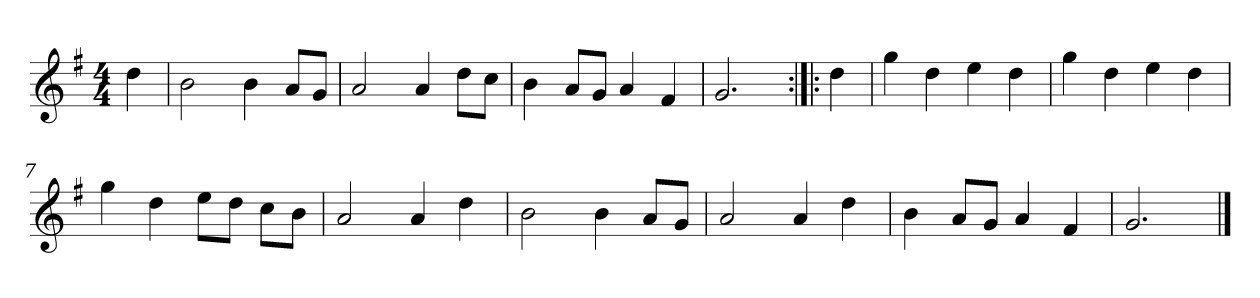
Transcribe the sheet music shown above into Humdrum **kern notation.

**kern
*part1
*staff1
*clefG2
*k[f#]
*G:
*M4/4
*MM120
=
4dd
=1
2b
4b
8a/L
8g/J
=2
2a
4a
8dd\L
8cc\J
=3
4b
8a/L
8g/J
4a
4f#
=4
2.g
=:|!|:
4dd
=5
4gg
4dd
4ee
4dd
=6
4gg
4dd
4ee
4dd
=7
4gg
4dd
8ee\L
8dd\J
8cc\L
8b\J
=8
2a
4a
4dd
=9
2b
4b
8a/L
8g/J
=10
2a
4a
4dd
=11
4b
8a/L
8g/J
4a
4f#
=12
2.g
==
*-
